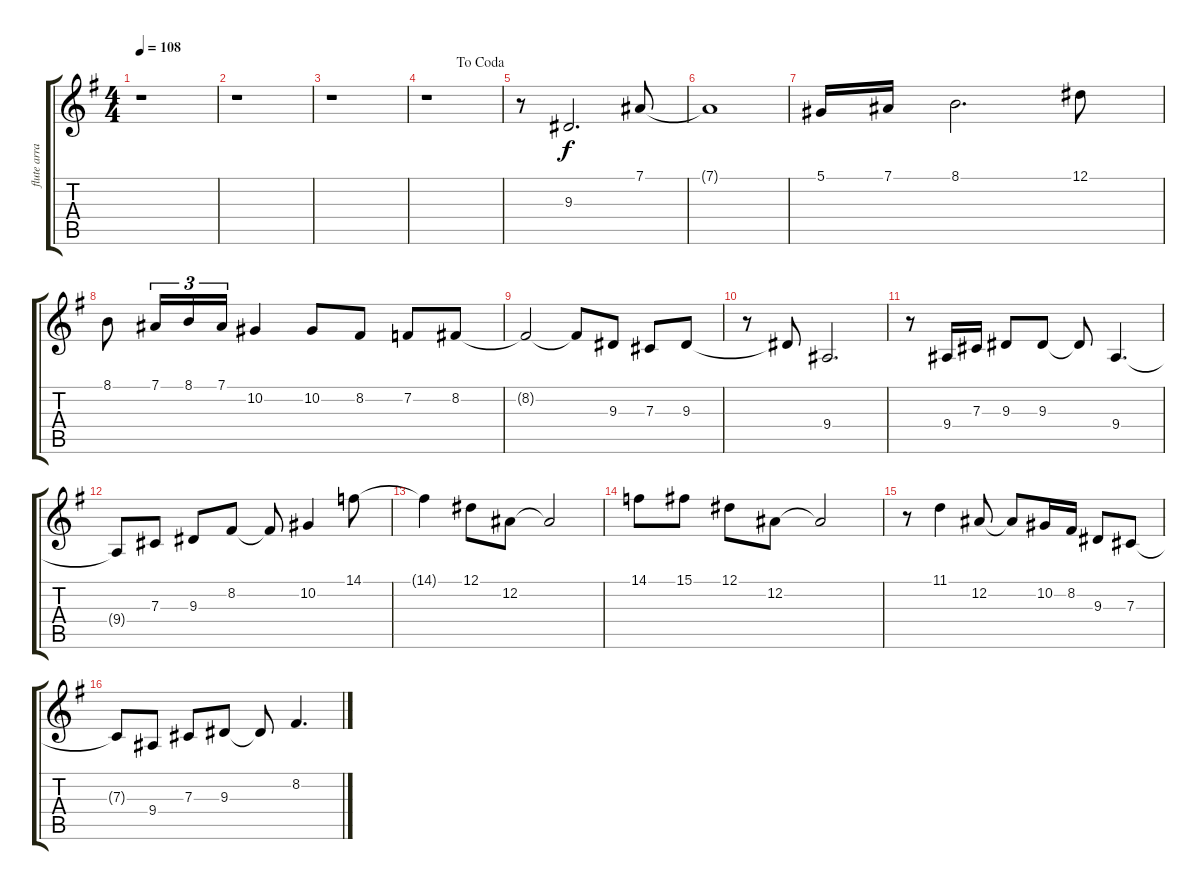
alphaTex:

\track ("flute arranged for guitar" "flute arra") {instrument flute}
\staff {score tabs}
\tuning (Eb4 Bb3 Gb3 Db3 Ab2 Eb2) {hide}
\ts (4 4)
\tempo 108
\clef g2
\ks g
r.1{dy f} |
r.1 |
r.1 |
\jump dacoda
r.1 |
r.8 9.3.2{d} 7.1.8 |
7.1{t}.1 |
5.1.16 7.1.16 8.1.2{d} 12.1.8 |
8.1.8 7.1.16{tu (3 2)} 8.1.16{tu (3 2)} 7.1.16{tu (3 2)} 10.2.4 10.2.8 8.2.8 7.2.8 8.2.8 |
8.2{t}.2 8.2{t}.8 9.3.8 7.3.8 9.3.8 |
r.8 9.3{t}.8 9.4.2{d} |
r.8 9.4.16 7.3.16 9.3.8 9.3.8 9.3{t}.8 9.4.4{d} |
9.4{t}.8 7.3.8 9.3.8 8.2.8 8.2{t}.8 10.2.4 14.1.8 |
14.1{t}.4 12.1.8 12.2.8 12.2{t}.2 |
14.1.8 15.1.8 12.1.8 12.2.8 12.2{t}.2 |
r.8 11.1.4 12.2.8 12.2{t}.8 10.2.16 8.2.16 9.3.8 7.3.8 |
7.3{t}.8 9.4.8 7.3.8 9.3.8 9.3{t}.8 8.2.4{d}
